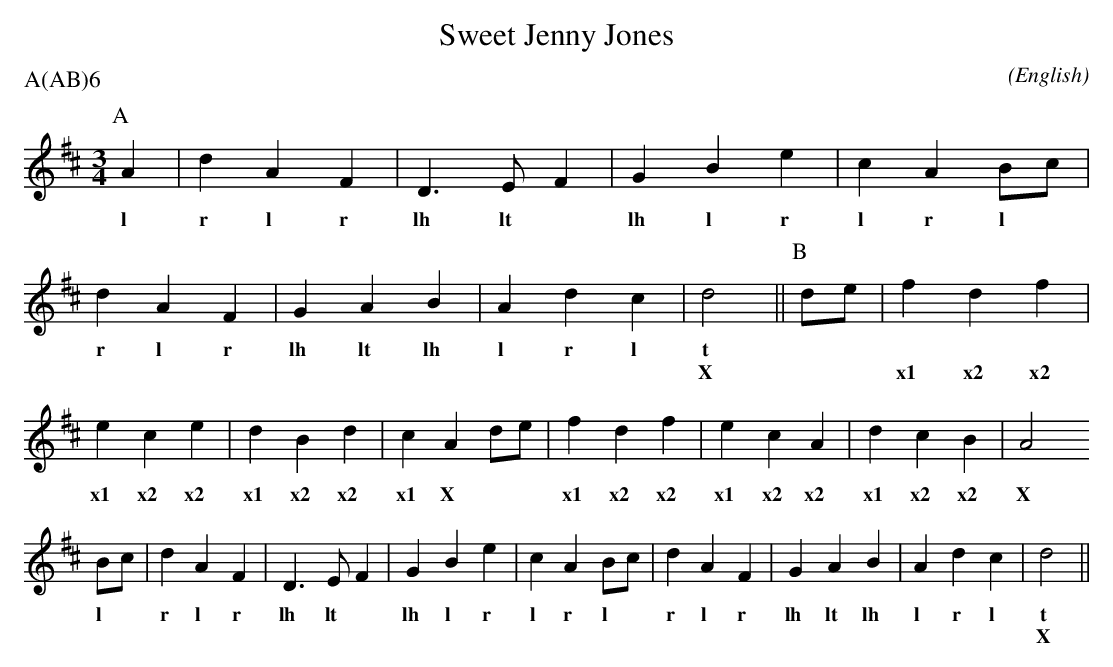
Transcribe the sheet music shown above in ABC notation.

X:1
T:Sweet Jenny Jones
M:3/4
C:
O:English
P:A(AB)6
K:D
P:A
   A2 | d2    A2   F2 | D3    E  F2 | G2    B2 e2 | c2  A2   \
w: l    r     l    r    lh    lt *    lh    l  r    l   r
   Bc | d2    A2   F2 | G2    A2 B2 | A2    d2 c2 | d4       ||\
w: l *  r     l    r    lh    lt lh   l     r  l    t
w:    |               |             |             | X
P:B
   de | f2 d2 f2 | e2 c2 e2 | d2 B2 d2 | c2 A2 \
w: * *  *  *  *    *  *  *    *  *  *    *  *
w:    | x1 x2 x2   x1 x2 x2   x1 x2 x2   x1 X
   de | f2 d2 f2 | e2 c2 A2 | d2 c2 B2 | A4
w: * *  *  *  *    *  *  *    *  *  *    *
w: * *  x1 x2 x2   x1 x2 x2   x1 x2 x2   X
   Bc | d2 A2 F2 | D3  E F2 | G2 B2 e2 | c2 A2 \
w: l *  r  l  r    lh  lt *   lh l  r    l  r
   Bc | d2 A2 F2 | G2 A2 B2 | A2 d2 c2 | d4    ||
w: l *  r  l  r    lh lt lh   l  r  l    t
w:    |          |          |          | X
